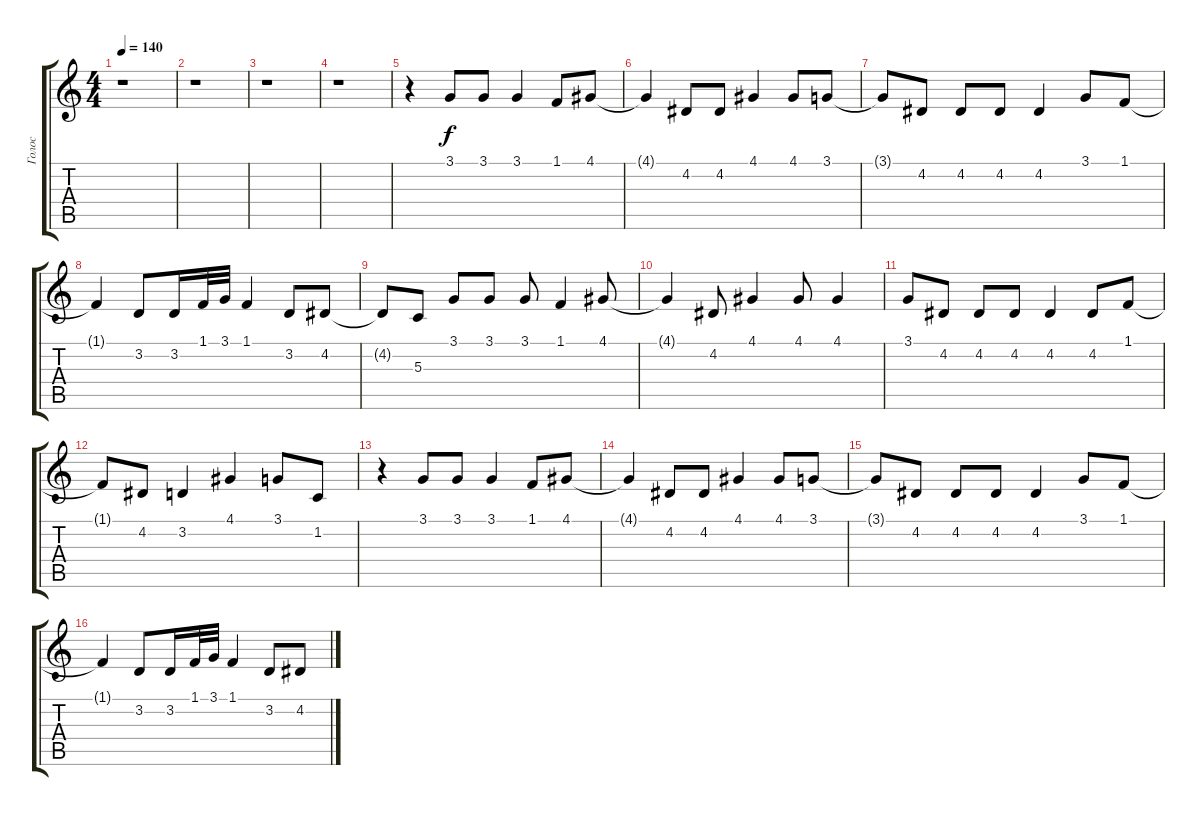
\track ("Голос" "Голос") {instrument acousticgrandpiano}
\staff {score tabs}
\tuning (E4 B3 G3 D3 A2 E2) {hide}
\ts (4 4)
\tempo 140
\clef g2
\ks c
r.1{dy f} |
r.1 |
r.1 |
r.1 |
r.4 3.1.8 3.1.8 3.1.4 1.1.8 4.1.8 |
4.1{t}.4 4.2.8 4.2.8 4.1.4 4.1.8 3.1.8 |
3.1{t}.8 4.2.8 4.2.8 4.2.8 4.2.4 3.1.8 1.1.8 |
1.1{t}.4 3.2.8 3.2.16 1.1.32 3.1.32 1.1.4 3.2.8 4.2.8 |
4.2{t}.8 5.3.8 3.1.8 3.1.8 3.1.8 1.1.4 4.1.8 |
4.1{t}.4 4.2.8 4.1.4 4.1.8 4.1.4 |
3.1.8 4.2.8 4.2.8 4.2.8 4.2.4 4.2.8 1.1.8 |
1.1{t}.8 4.2.8 3.2.4 4.1.4 3.1.8 1.2.8 |
r.4 3.1.8 3.1.8 3.1.4 1.1.8 4.1.8 |
4.1{t}.4 4.2.8 4.2.8 4.1.4 4.1.8 3.1.8 |
3.1{t}.8 4.2.8 4.2.8 4.2.8 4.2.4 3.1.8 1.1.8 |
1.1{t}.4 3.2.8 3.2.16 1.1.32 3.1.32 1.1.4 3.2.8 4.2.8
